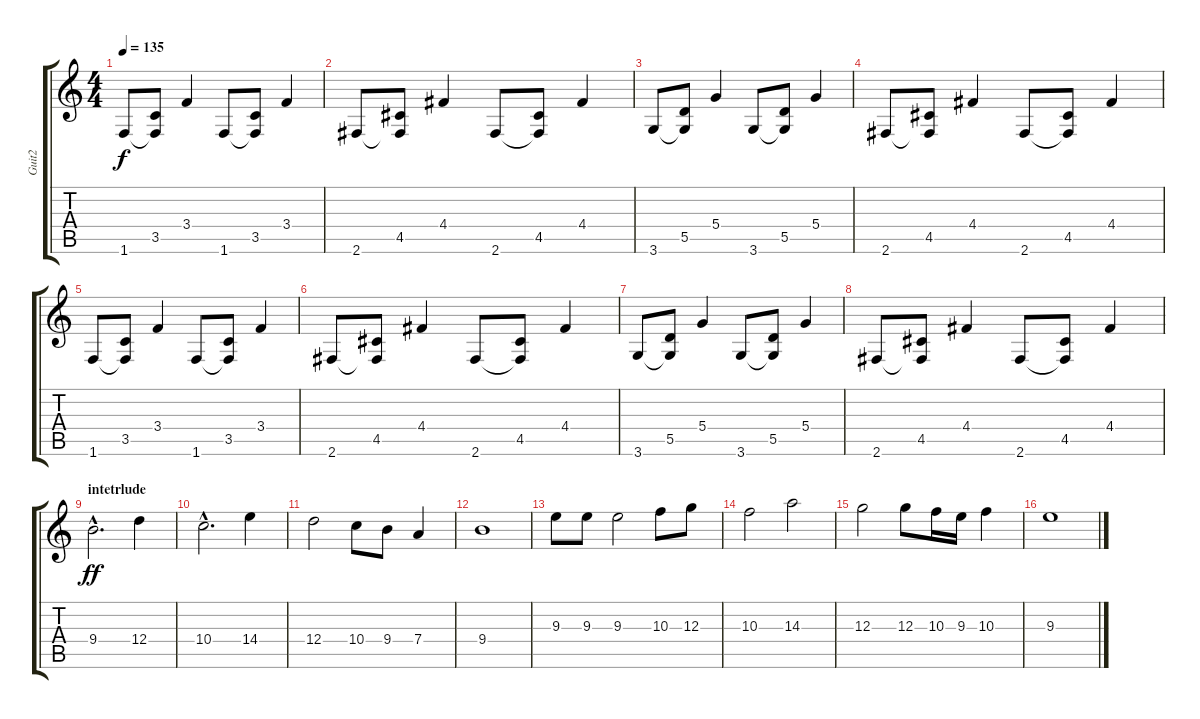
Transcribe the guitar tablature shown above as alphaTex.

\track ("Guit2" "Guit2") {instrument acousticguitarsteel}
\staff {score tabs}
\tuning (E4 B3 G3 D3 A2 E2) {hide}
\ts (4 4)
\tempo 135
\clef g2
\ks c
1.6.8{dy f} (3.5 1.6{t}).8 3.4.4 1.6.8 (3.5 1.6{t}).8 3.4.4 |
2.6.8 (4.5 2.6{t}).8 4.4.4 2.6.8 (4.5 2.6{t}).8 4.4.4 |
3.6.8 (5.5 3.6{t}).8 5.4.4 3.6.8 (5.5 3.6{t}).8 5.4.4 |
2.6.8 (4.5 2.6{t}).8 4.4.4 2.6.8 (4.5 2.6{t}).8 4.4.4 |
1.6.8 (3.5 1.6{t}).8 3.4.4 1.6.8 (3.5 1.6{t}).8 3.4.4 |
2.6.8 (4.5 2.6{t}).8 4.4.4 2.6.8 (4.5 2.6{t}).8 4.4.4 |
3.6.8 (5.5 3.6{t}).8 5.4.4 3.6.8 (5.5 3.6{t}).8 5.4.4 |
2.6.8 (4.5 2.6{t}).8 4.4.4 2.6.8 (4.5 2.6{t}).8 4.4.4 |
\section ("" "intetrlude")
9.4{hac}.2{d dy ff} 12.4.4 |
10.4{hac}.2{d} 14.4.4 |
12.4.2 10.4.8 9.4.8 7.4.4 |
9.4.1 |
9.3.8 9.3.8 9.3.2 10.3.8 12.3.8 |
10.3.2 14.3.2 |
12.3.2 12.3.8 10.3.16 9.3.16 10.3.4 |
9.3.1
